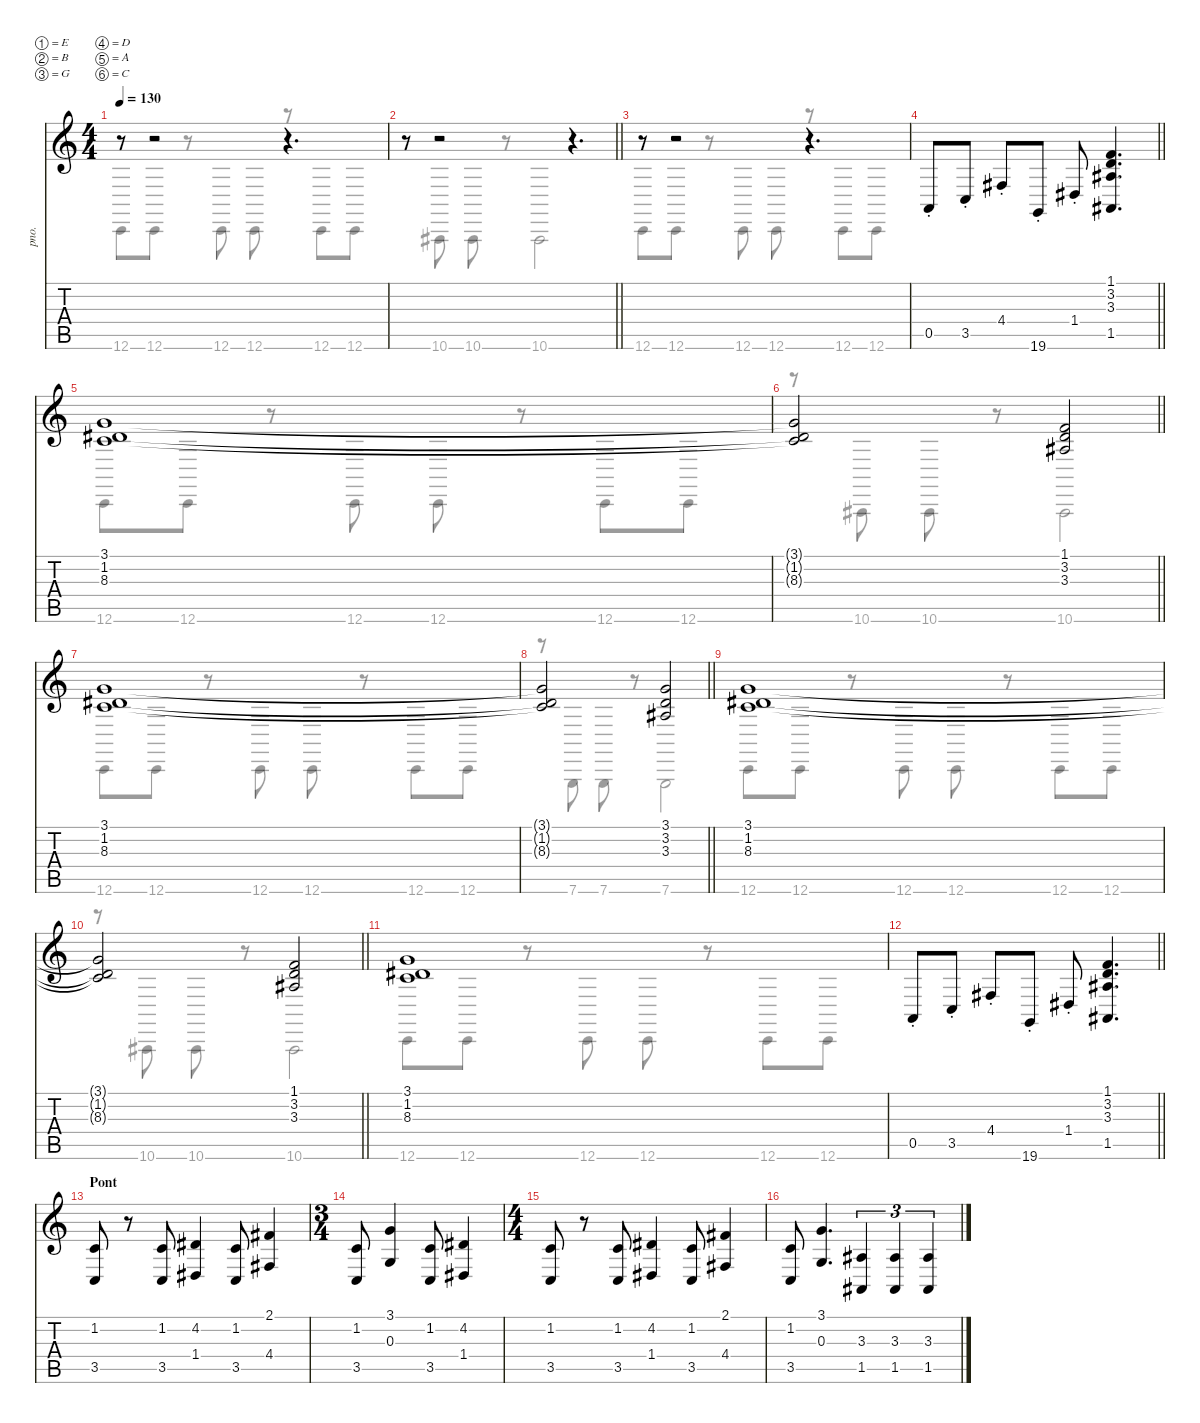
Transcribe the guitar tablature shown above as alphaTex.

\defaultSystemsLayout 4
\hideDynamics
\bracketExtendMode nobrackets
\otherSystemsTrackNameOrientation horizontal
\track ("Reney" "pno.") {instrument brightacousticpiano}
\staff {score tabs}
\tuning (E4 B3 G3 D3 A2 C1)
\voice
\ts (4 4)
\tempo 130
\clef g2
\ks c
r.8{dy f} r.2 r.4{d} |
\barLineRight lightlight
r.8 r.2 r.4{d} |
r.8 r.2 r.4{d} |
\barLineRight lightlight
0.5{st}.8 3.5{st}.8 4.4{st acc #}.8 19.6{st}.8 1.4{st acc #}.8 (1.1 3.2 3.3{acc #} 1.5{acc #}).4{d} |
(3.1 1.2 8.3{acc #}).1 |
\barLineRight lightlight
(3.1{t} 1.2{t} 8.3{t acc #}).2 (1.1 3.2 3.3{acc #}).2 |
(3.1 1.2 8.3{acc #}).1 |
\barLineRight lightlight
(3.1{t} 1.2{t} 8.3{t acc #}).2 (3.1 3.2 3.3{acc #}).2 |
(3.1 1.2 8.3{acc #}).1 |
\barLineRight lightlight
(3.1{t} 1.2{t} 8.3{t acc #}).2 (1.1 3.2 3.3{acc #}).2 |
(3.1 1.2 8.3{acc #}).1 |
\barLineRight lightlight
0.5{st}.8 3.5{st}.8 4.4{st acc #}.8 19.6{st}.8 1.4{st acc #}.8 (1.1 3.2 3.3{acc #} 1.5{acc #}).4{d} |
\section ("" "Pont")
(1.2 3.5).8 r.8 (1.2 3.5).8 (4.2{acc #} 1.4{acc #}).4 (1.2 3.5).8 (2.1{acc #} 4.4{acc #}).4 |
\ts (3 4)
\beaming (8 2 2 2)
(1.2 3.5).8 (3.1 0.3).4 (1.2 3.5).8 (4.2{acc #} 1.4{acc #}).4 |
\ts (4 4)
\beaming (8 2 2 2 2)
(1.2 3.5).8 r.8 (1.2 3.5).8 (4.2{acc #} 1.4{acc #}).4 (1.2 3.5).8 (2.1{acc #} 4.4{acc #}).4 |
(1.2 3.5).8 (3.1 0.3).4{d} (3.3{acc #} 1.5{acc #}).4{tu (3 2)} (3.3{acc #} 1.5{acc #}).4{tu (3 2)} (3.3{acc #} 1.5{acc #}).4{tu (3 2)}
\voice
\clef g2
\ottava regular
\simile none
\ks c
12.6.8{dy f} 12.6.8 r.8 12.6.8 12.6.8 r.8 12.6.8 12.6.8 |
\barLineRight lightlight
r.8 10.6{acc #}.8 10.6{acc #}.8 r.8 10.6{acc #}.2 |
12.6.8 12.6.8 r.8 12.6.8 12.6.8 r.8 12.6.8 12.6.8 |
\barLineRight lightlight
|
12.6.8 12.6.8 r.8 12.6.8 12.6.8 r.8 12.6.8 12.6.8 |
\barLineRight lightlight
r.8 10.6{acc #}.8 10.6{acc #}.8 r.8 10.6{acc #}.2 |
12.6.8 12.6.8 r.8 12.6.8 12.6.8 r.8 12.6.8 12.6.8 |
\barLineRight lightlight
r.8 7.6.8 7.6.8 r.8 7.6.2 |
12.6.8 12.6.8 r.8 12.6.8 12.6.8 r.8 12.6.8 12.6.8 |
\barLineRight lightlight
r.8 10.6{acc #}.8 10.6{acc #}.8 r.8 10.6{acc #}.2 |
12.6.8 12.6.8 r.8 12.6.8 12.6.8 r.8 12.6.8 12.6.8 |
\barLineRight lightlight
|
|
|
|
